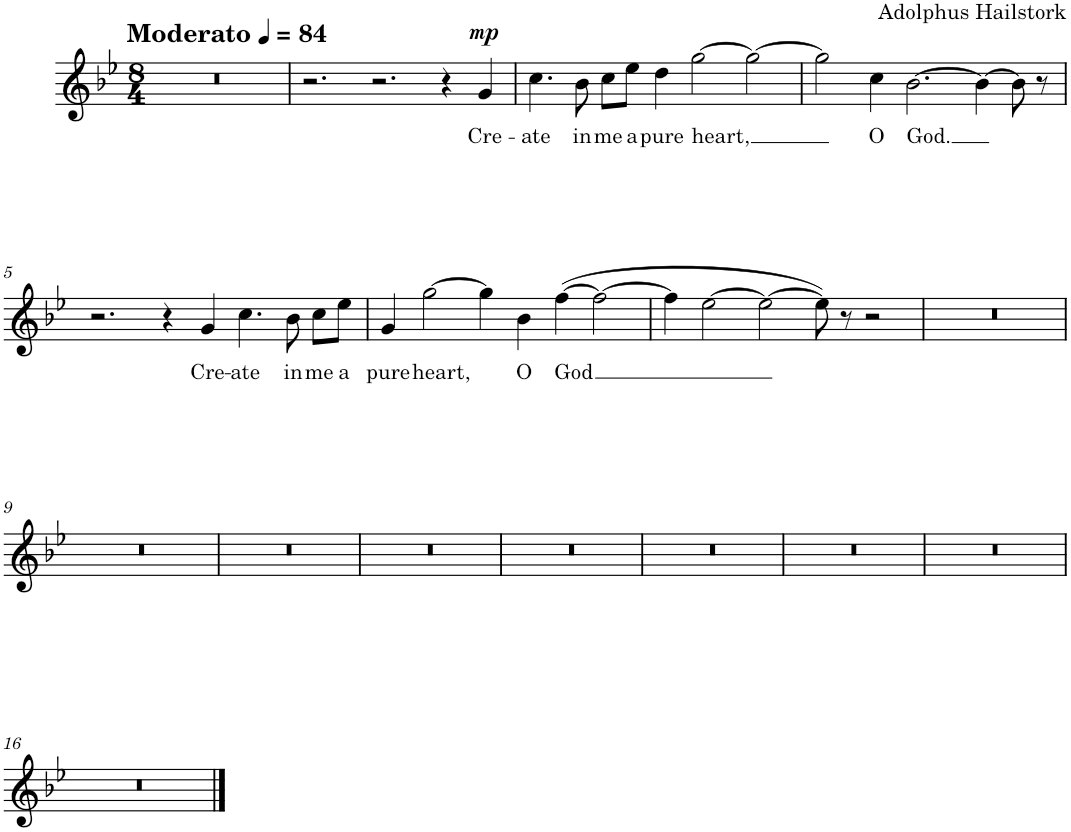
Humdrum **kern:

**kern	**text	**dynam
*part1	*part1	*part1
*staff1	*staff1	*staff1
*I"Voice	*	*
*I'Vo.	*	*
*clefG2	*	*
*k[b-e-]	*	*
*M8/4	*	*
*MM84	*	*
=1	=1	=1
!LO:TX:a:B:t=Moderato	!	!
0r	.	.
=2	=2	=2
2.r	.	.
2.r	.	.
4r	.	.
!	!LO:LY:b	!LO:DY:a
4g/	Cre-	mp
=3	=3	=3
!	!LO:LY:b	!
4.cc\	-ate	.
!	!LO:LY:b	!
8b-\	in	.
!	!LO:LY:b	!
8cc\L	me	.
!	!LO:LY:b	!
8ee-\J	a	.
!	!LO:LY:b	!
4dd\	pure	.
!	!LO:LY:b	!
[2gg\	heart,	.
2gg\_	.	.
=4	=4	=4
2gg\]	.	.
!	!LO:LY:b	!
4cc\	O	.
!	!LO:LY:b	!
[2.b-\	God.	.
4b-\_	.	.
8b-\]	.	.
8r	.	.
!!LO:LB:g=z
=5	=5	=5
2.r	.	.
4r	.	.
!	!LO:LY:b	!
4g/	Cre-	.
!	!LO:LY:b	!
4.cc\	-ate	.
!	!LO:LY:b	!
8b-\	in	.
!	!LO:LY:b	!
8cc\L	me	.
!	!LO:LY:b	!
8ee-\J	a	.
=6	=6	=6
!	!LO:LY:b	!
4g/	pure	.
!	!LO:LY:b	!
[2gg\	heart,	.
4gg\]	.	.
!	!LO:LY:b	!
4b-\	O	.
!	!LO:LY:b	!
([4ff\	God	.
2ff\_	.	.
=7	=7	=7
4ff\]	.	.
[2ee-\	.	.
2ee-\_	.	.
8ee-\])	.	.
8r	.	.
2r	.	.
=8	=8	=8
0r	.	.
!!LO:LB:g=z
=9	=9	=9
0r	.	.
=10	=10	=10
0r	.	.
=11	=11	=11
0r	.	.
=12	=12	=12
0r	.	.
=13	=13	=13
0r	.	.
=14	=14	=14
0r	.	.
=15	=15	=15
0r	.	.
!!LO:LB:g=z
=16	=16	=16
0r	.	.
==	==	==
*-	*-	*-
